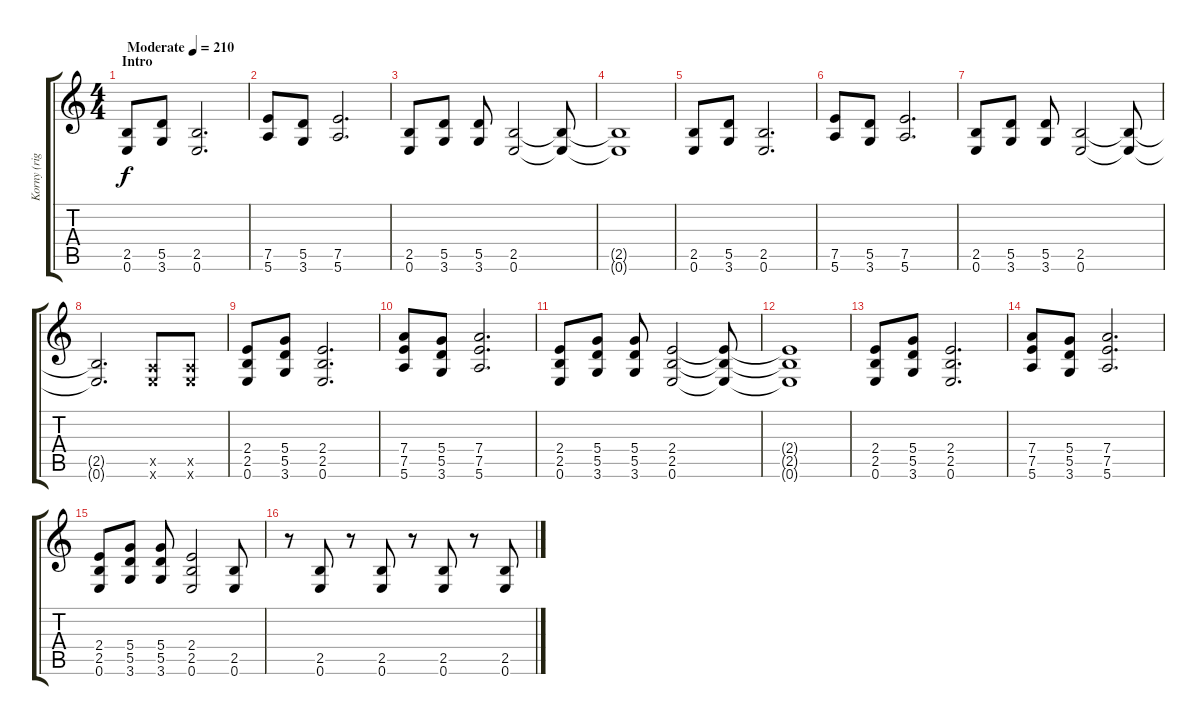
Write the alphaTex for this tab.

\track ("Korny (right)" "Korny (rig") {instrument overdrivenguitar}
\staff {score tabs}
\tuning (E4 B3 G3 D3 A2 E2) {hide}
\ts (4 4)
\section ("" "Intro")
\tempo (210 "Moderate")
\clef g2
\ks c
(2.5 0.6).8{dy f instrument overdrivenguitar} (5.5 3.6).8 (2.5 0.6).2{d} |
(7.5 5.6).8 (5.5 3.6).8 (7.5 5.6).2{d} |
(2.5 0.6).8 (5.5 3.6).8 (5.5 3.6).8 (2.5 0.6).2 (2.5{t} 0.6{t}).8 |
(2.5{t} 0.6{t}).1 |
(2.5 0.6).8 (5.5 3.6).8 (2.5 0.6).2{d} |
(7.5 5.6).8 (5.5 3.6).8 (7.5 5.6).2{d} |
(2.5 0.6).8 (5.5 3.6).8 (5.5 3.6).8 (2.5 0.6).2 (2.5{t} 0.6{t}).8 |
(2.5{t} 0.6{t}).2{d} (0.5{x} 0.6{x}).8 (0.5{x} 0.6{x}).8 |
(2.4 2.5 0.6).8 (5.4 5.5 3.6).8 (2.4 2.5 0.6).2{d} |
(7.4 7.5 5.6).8 (5.4 5.5 3.6).8 (7.4 7.5 5.6).2{d} |
(2.4 2.5 0.6).8 (5.4 5.5 3.6).8 (5.4 5.5 3.6).8 (2.4 2.5 0.6).2 (2.4{t} 2.5{t} 0.6{t}).8 |
(2.4{t} 2.5{t} 0.6{t}).1 |
(2.4 2.5 0.6).8 (5.4 5.5 3.6).8 (2.4 2.5 0.6).2{d} |
(7.4 7.5 5.6).8 (5.4 5.5 3.6).8 (7.4 7.5 5.6).2{d} |
(2.4 2.5 0.6).8 (5.4 5.5 3.6).8 (5.4 5.5 3.6).8 (2.4 2.5 0.6).2 (2.5 0.6).8 |
r.8 (2.5 0.6).8 r.8 (2.5 0.6).8 r.8 (2.5 0.6).8 r.8 (2.5 0.6).8
